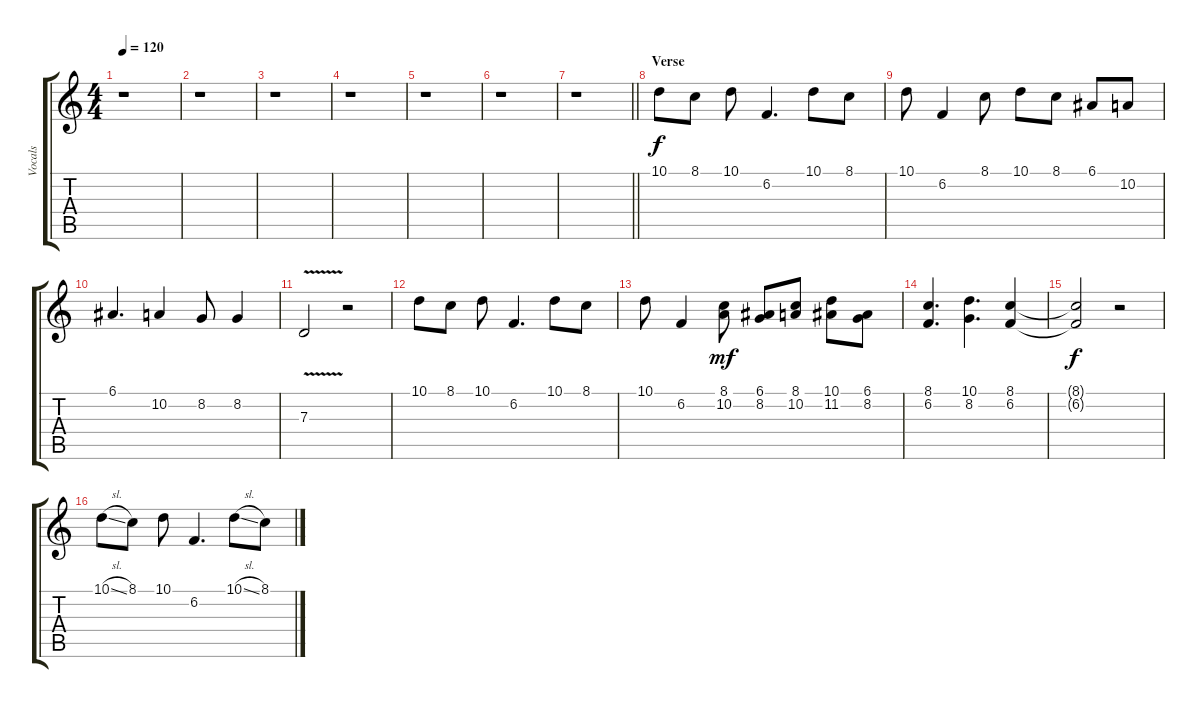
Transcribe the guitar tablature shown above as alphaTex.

\track ("Vocals" "Vocals") {instrument clarinet}
\staff {score tabs}
\tuning (E4 B3 G3 D3 A2 E2) {hide}
\ts (4 4)
\tempo 120
\clef g2
\ks c
r.1{dy f} |
r.1 |
r.1 |
r.1 |
r.1 |
r.1 |
\barLineRight lightlight
r.1 |
\section ("" "Verse")
10.1.8 8.1.8 10.1.8 6.2.4{d} 10.1.8 8.1.8 |
10.1.8 6.2.4 8.1.8 10.1.8 8.1.8 6.1.8 10.2.8 |
6.1.4{d} 10.2.4 8.2.8 8.2.4 |
7.3{v}.2 r.2 |
10.1.8 8.1.8 10.1.8 6.2.4{d} 10.1.8 8.1.8 |
10.1.8 6.2.4 (8.1 10.2).8{dy mf} (6.1 8.2).8 (8.1 10.2).8 (10.1 11.2).8 (6.1 8.2).8 |
(8.1 6.2).4{d} (10.1 8.2).4{d} (8.1 6.2).4 |
(8.1{t} 6.2{t}).2{dy f} r.2 |
10.1{sl}.8 8.1.8 10.1.8 6.2.4{d} 10.1{sl}.8 8.1.8
